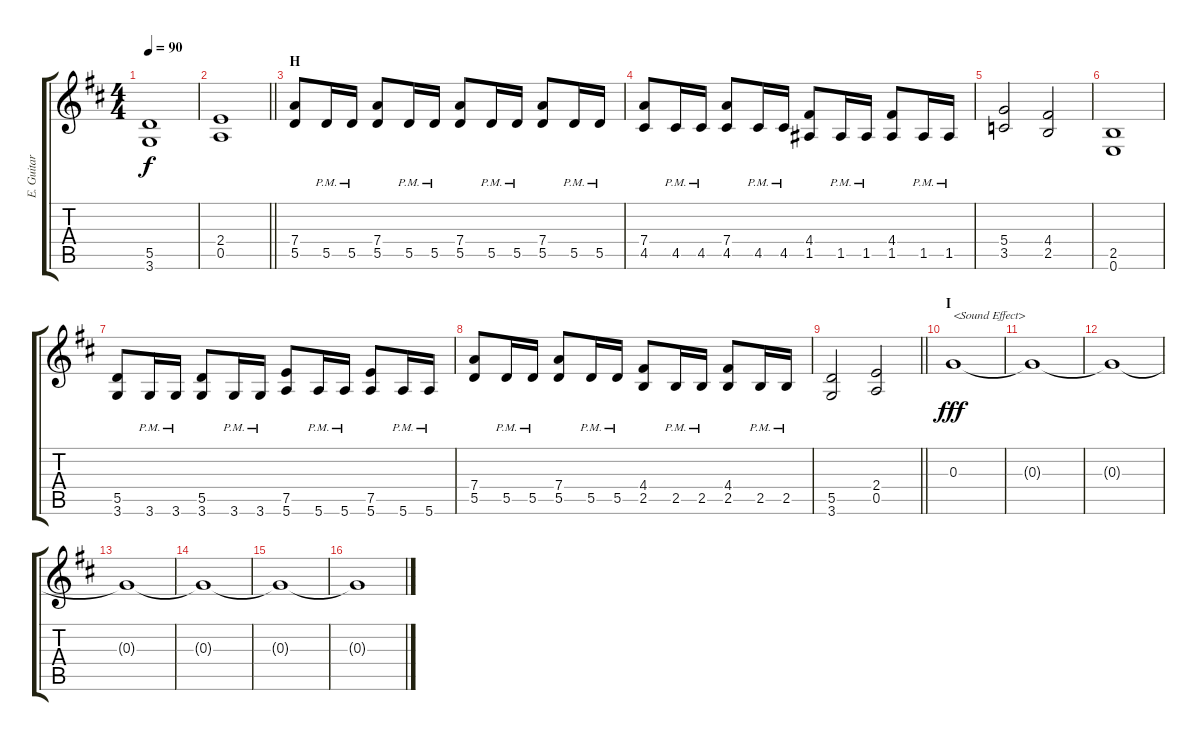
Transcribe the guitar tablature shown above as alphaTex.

\track ("E. Guitar I" "E. Guitar ") {instrument overdrivenguitar}
\staff {score tabs}
\tuning (E4 B3 G3 D3 A2 E2) {hide}
\ts (4 4)
\tempo 90
\clef g2
\ks d
(5.5 3.6).1{dy f} |
\barLineRight lightlight
(2.4 0.5).1 |
\section ("" "H")
(7.4 5.5).8 5.5{pm}.16 5.5{pm}.16 (7.4 5.5).8 5.5{pm}.16 5.5{pm}.16 (7.4 5.5).8 5.5{pm}.16 5.5{pm}.16 (7.4 5.5).8 5.5{pm}.16 5.5{pm}.16 |
(7.4 4.5).8 4.5{pm}.16 4.5{pm}.16 (7.4 4.5).8 4.5{pm}.16 4.5{pm}.16 (4.4 1.5).8 1.5{pm}.16 1.5{pm}.16 (4.4 1.5).8 1.5{pm}.16 1.5{pm}.16 |
(5.4 3.5).2 (4.4 2.5).2 |
(2.5 0.6).1 |
(5.5 3.6).8 3.6{pm}.16 3.6{pm}.16 (5.5 3.6).8 3.6{pm}.16 3.6{pm}.16 (7.5 5.6).8 5.6{pm}.16 5.6{pm}.16 (7.5 5.6).8 5.6{pm}.16 5.6{pm}.16 |
(7.4 5.5).8 5.5{pm}.16 5.5{pm}.16 (7.4 5.5).8 5.5{pm}.16 5.5{pm}.16 (4.4 2.5).8 2.5{pm}.16 2.5{pm}.16 (4.4 2.5).8 2.5{pm}.16 2.5{pm}.16 |
\barLineRight lightlight
(5.5 3.6).2 (2.4 0.5).2 |
\section ("" "I")
0.3.1{txt "<Sound Effect>" dy fff instrument guitarharmonics} |
0.3{t}.1 |
0.3{t}.1 |
0.3{t}.1 |
0.3{t}.1 |
0.3{t}.1 |
0.3{t}.1
